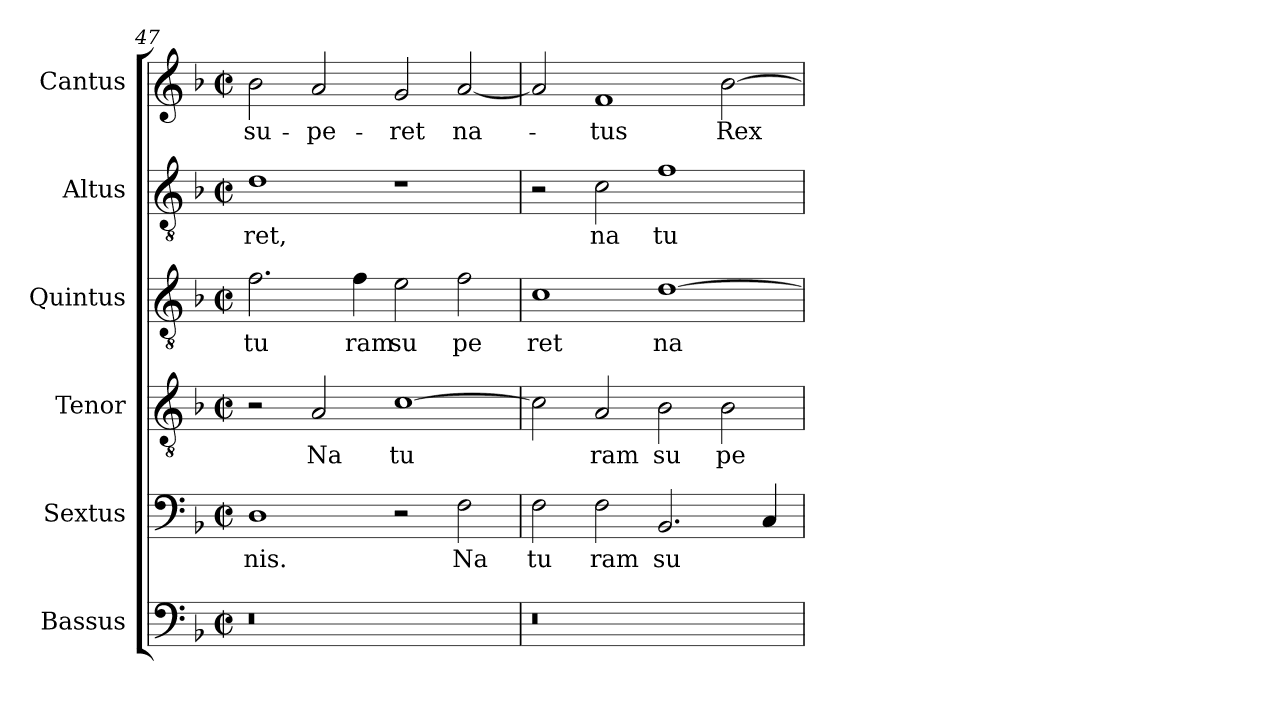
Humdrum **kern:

**kern	**kern	**text	**kern	**text	**kern	**text	**kern	**text	**kern	**text
*part6	*part5	*part5	*part4	*part4	*part3	*part3	*part2	*part2	*part1	*part1
*staff6	*staff5	*staff5	*staff4	*staff4	*staff3	*staff3	*staff2	*staff2	*staff1	*staff1
*I"Bassus	*I"Sextus	*	*I"Tenor	*	*I"Quintus	*	*I"Altus	*	*I"Cantus	*
*clefF4	*clefF4	*	*clefGv2	*	*clefGv2	*	*clefGv2	*	*clefG2	*
*k[b-]	*k[b-]	*	*k[b-]	*	*k[b-]	*	*k[b-]	*	*k[b-]	*
*F:	*F:	*	*F:	*	*F:	*	*F:	*	*F:	*
*M2/2	*M2/2	*	*M2/2	*	*M2/2	*	*M2/2	*	*M2/2	*
*met(c|)	*met(c|)	*	*met(c|)	*	*met(c|)	*	*met(c|)	*	*met(c|)	*
=47	=47	=47	=47	=47	=47	=47	=47	=47	=47	=47
!	!	!LO:LY:b:cj	!	!	!	!LO:LY:b:cj	!	!LO:LY:b:cj	!	!LO:LY:b:cj
0r	1D	nis.	2r	.	2.f\	tu	1d	ret,	2b-\	su-
!	!	!	!	!LO:LY:b:cj	!	!	!	!	!	!LO:LY:b:cj
.	.	.	2A/	Na	.	.	.	.	2a/	-pe-
!	!	!	!	!	!	!LO:LY:b:cj	!	!	!	!
.	.	.	.	.	4f\	ram	.	.	.	.
!	!	!	!	!LO:LY:b:cj	!	!LO:LY:b:cj	!	!	!	!LO:LY:b:cj
.	2r	.	[>1c	tu	2e\	su	1r	.	2g/	-ret
!	!	!LO:LY:b:cj	!	!	!	!LO:LY:b:cj	!	!	!	!LO:LY:b:cj
.	2F\	Na	.	.	2f\	pe	.	.	[<2a/	na-
=48	=48	=48	=48	=48	=48	=48	=48	=48	=48	=48
!	!	!LO:LY:b:cj	!	!	!	!LO:LY:b:cj	!	!	!	!
0r	2F\	tu	2c\]	.	1c	ret	2r	.	2a/]	.
!	!	!LO:LY:b:cj	!	!LO:LY:b:cj	!	!	!	!LO:LY:b:cj	!	!LO:LY:b:cj
.	2F\	ram	2A/	ram	.	.	2c\	na	1f	-tus
!	!	!LO:LY:b:cj	!	!LO:LY:b:cj	!	!LO:LY:b:cj	!	!LO:LY:b:cj	!	!
.	2.BB-/	su	2B-\	su	[>1d	na	1f	tu	.	.
!	!	!	!	!LO:LY:b:cj	!	!	!	!	!	!LO:LY:b
.	.	.	2B-\	pe	.	.	.	.	[>2b-\	Rex
.	4C/	.	.	.	.	.	.	.	.	.
=	=	=	=	=	=	=	=	=	=	=
*-	*-	*-	*-	*-	*-	*-	*-	*-	*-	*-
